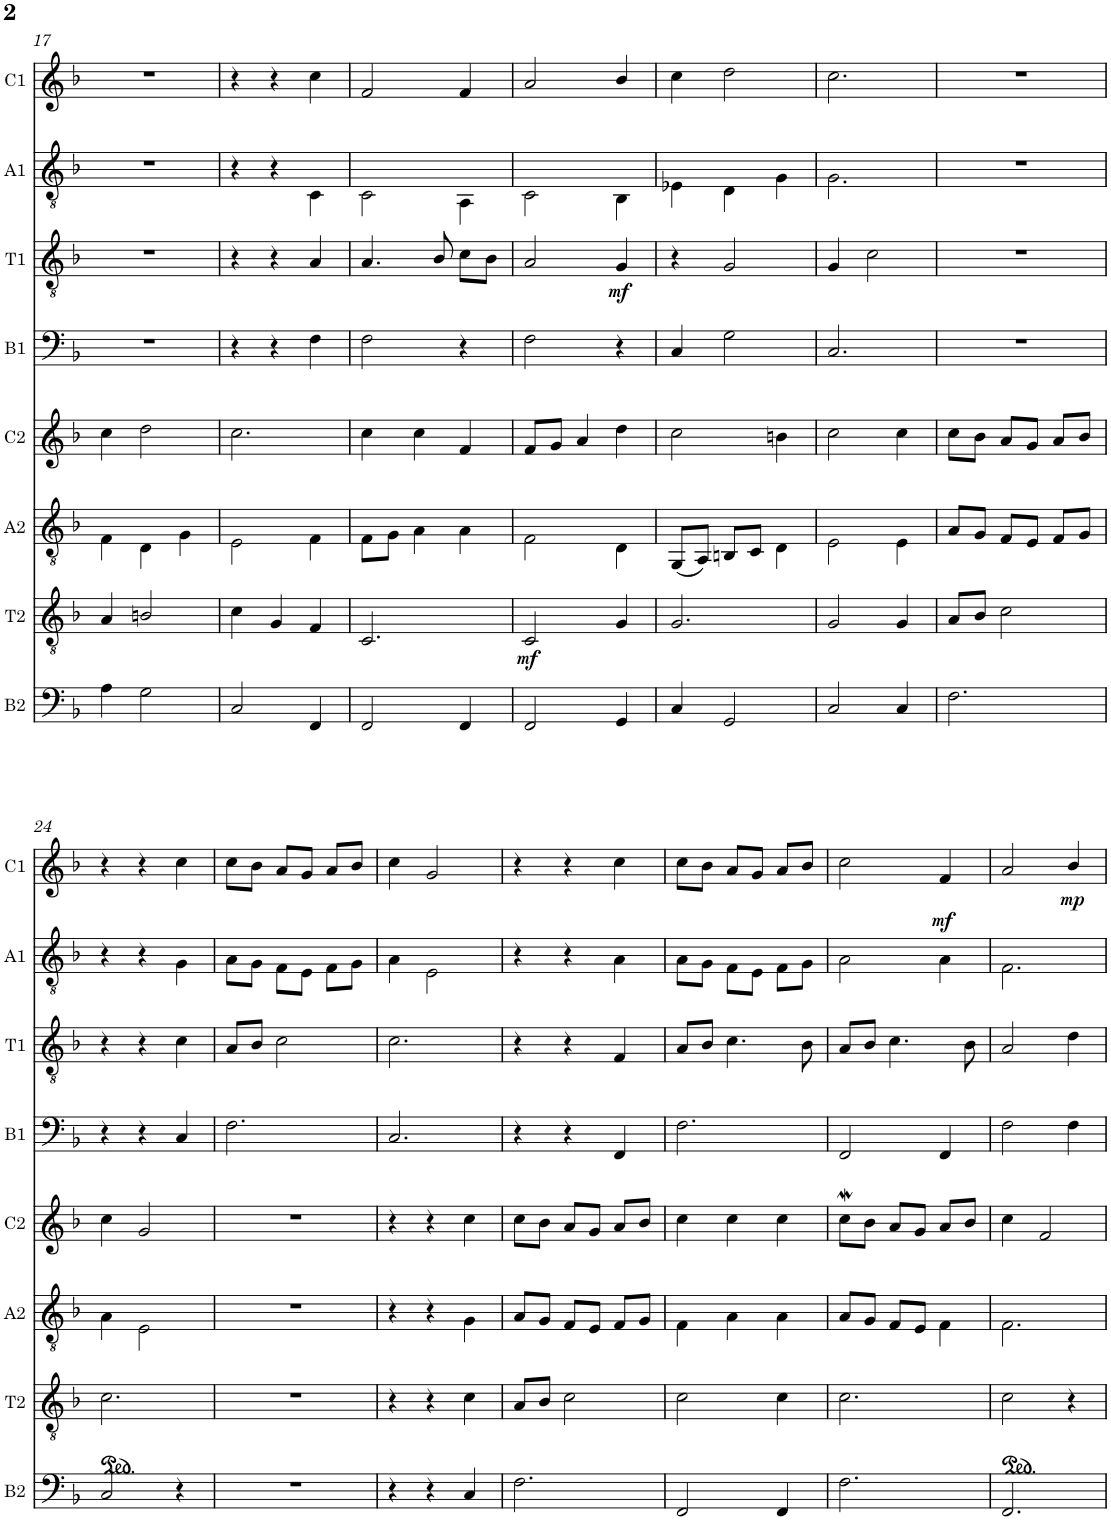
**kern	**kern	**dynam	**kern	**kern	**kern	**kern	**dynam	**kern	**dynam	**kern	**dynam
*part8	*part7	*part7	*part6	*part5	*part4	*part3	*part3	*part2	*part2	*part1	*part1
*staff8	*staff7	*staff7	*staff6	*staff5	*staff4	*staff3	*staff3	*staff2	*staff2	*staff1	*staff1
*I"Bass 2	*I"Tenor 2	*	*I"Alto 2	*I"Cantus 2	*I"Bass 1	*I"Tenor 1	*	*I"Alto 1	*	*I"Cantus 1	*
*I'B2	*I'T2	*	*I'A2	*I'C2	*I'B1	*I'T1	*	*I'A1	*	*I'C1	*
!!LO:PB:g=z
*clefF4	*clefGv2	*	*clefGv2	*clefG2	*clefF4	*clefGv2	*	*clefGv2	*	*clefG2	*
*k[b-]	*k[b-]	*	*k[b-]	*k[b-]	*k[b-]	*k[b-]	*	*k[b-]	*	*k[b-]	*
*M3/4	*M3/4	*	*M3/4	*M3/4	*M3/4	*M3/4	*	*M3/4	*	*M3/4	*
=17	=17	=17	=17	=17	=17	=17	=17	=17	=17	=17	=17
4A\	4A/	.	4F\	4cc\	2.r	2.r	.	2.r	.	2.r	.
2G\	2Bn/	.	4D\	2dd\	.	.	.	.	.	.	.
.	.	.	4G\	.	.	.	.	.	.	.	.
=18	=18	=18	=18	=18	=18	=18	=18	=18	=18	=18	=18
2C/	4c\	.	2E\	2.cc\	4r	4r	.	4r	.	4r	.
.	4G/	.	.	.	4r	4r	.	4r	.	4r	.
4FF/	4F/	.	4F\	.	4F\	4A/	.	4C\	.	4cc\	.
=19	=19	=19	=19	=19	=19	=19	=19	=19	=19	=19	=19
2FF/	2.C/	.	8F\L	4cc\	2F\	4.A/	.	2C\	.	2f/	.
.	.	.	8G\J	.	.	.	.	.	.	.	.
.	.	.	4A\	4cc\	.	.	.	.	.	.	.
.	.	.	.	.	.	8B-/	.	.	.	.	.
4FF/	.	.	4A\	4f/	4r	8c\L	.	4AA\	.	4f/	.
.	.	.	.	.	.	8B-\J	.	.	.	.	.
=20	=20	=20	=20	=20	=20	=20	=20	=20	=20	=20	=20
!	!	!LO:DY:b	!	!	!	!	!	!	!	!	!
2FF/	2C/	mf	2F\	8f/L	2F\	2A/	.	2C\	.	2a/	.
.	.	.	.	8g/J	.	.	.	.	.	.	.
.	.	.	.	4a/	.	.	.	.	.	.	.
!	!	!	!	!	!	!	!LO:DY:b	!	!	!	!
4GG/	4G/	.	4D\	4dd\	4r	4G/	mf	4BB-\	.	4b-/	.
=21	=21	=21	=21	=21	=21	=21	=21	=21	=21	=21	=21
4C/	2.G/	.	(<8GG/L	2cc\	4C/	4r	.	4E-X\	.	4cc\	.
.	.	.	8AA/J)	.	.	.	.	.	.	.	.
2GG/	.	.	8BBn/L	.	2G\	2G/	.	4D\	.	2dd\	.
.	.	.	8C/J	.	.	.	.	.	.	.	.
.	.	.	4D\	4bn\	.	.	.	4G\	.	.	.
=22	=22	=22	=22	=22	=22	=22	=22	=22	=22	=22	=22
2C/	2G/	.	2E\	2cc\	2.C/	4G/	.	2.G\	.	2.cc\	.
.	.	.	.	.	.	2c\	.	.	.	.	.
4C/	4G/	.	4E\	4cc\	.	.	.	.	.	.	.
=23	=23	=23	=23	=23	=23	=23	=23	=23	=23	=23	=23
2.F\	8A/L	.	8A/L	8cc\L	2.r	2.r	.	2.r	.	2.r	.
.	8B-/J	.	8G/J	8b-\J	.	.	.	.	.	.	.
.	2c\	.	8F/L	8a/L	.	.	.	.	.	.	.
.	.	.	8E/J	8g/J	.	.	.	.	.	.	.
.	.	.	8F/L	8a/L	.	.	.	.	.	.	.
.	.	.	8G/J	8b-/J	.	.	.	.	.	.	.
!!LO:LB:g=z
=24	=24	=24	=24	=24	=24	=24	=24	=24	=24	=24	=24
2C/	2.c\	.	4A\	4cc\	4r	4r	.	4r	.	4r	.
.	.	.	2E\	2g/	4r	4r	.	4r	.	4r	.
4r	.	.	.	.	4C/	4c\	.	4G\	.	4cc\	.
=25	=25	=25	=25	=25	=25	=25	=25	=25	=25	=25	=25
2.r	2.r	.	2.r	2.r	2.F\	8A/L	.	8A\L	.	8cc\L	.
.	.	.	.	.	.	8B-/J	.	8G\J	.	8b-\J	.
.	.	.	.	.	.	2c\	.	8F\L	.	8a/L	.
.	.	.	.	.	.	.	.	8E\J	.	8g/J	.
.	.	.	.	.	.	.	.	8F\L	.	8a/L	.
.	.	.	.	.	.	.	.	8G\J	.	8b-/J	.
=26	=26	=26	=26	=26	=26	=26	=26	=26	=26	=26	=26
4r	4r	.	4r	4r	2.C/	2.c\	.	4A\	.	4cc\	.
4r	4r	.	4r	4r	.	.	.	2E\	.	2g/	.
4C/	4c\	.	4G\	4cc\	.	.	.	.	.	.	.
=27	=27	=27	=27	=27	=27	=27	=27	=27	=27	=27	=27
2.F\	8A/L	.	8A/L	8cc\L	4r	4r	.	4r	.	4r	.
.	8B-/J	.	8G/J	8b-\J	.	.	.	.	.	.	.
.	2c\	.	8F/L	8a/L	4r	4r	.	4r	.	4r	.
.	.	.	8E/J	8g/J	.	.	.	.	.	.	.
.	.	.	8F/L	8a/L	4FF/	4F/	.	4A\	.	4cc\	.
.	.	.	8G/J	8b-/J	.	.	.	.	.	.	.
=28	=28	=28	=28	=28	=28	=28	=28	=28	=28	=28	=28
2FF/	2c\	.	4F\	4cc\	2.F\	8A/L	.	8A\L	.	8cc\L	.
.	.	.	.	.	.	8B-/J	.	8G\J	.	8b-\J	.
.	.	.	4A\	4cc\	.	4.c\	.	8F\L	.	8a/L	.
.	.	.	.	.	.	.	.	8E\J	.	8g/J	.
4FF/	4c\	.	4A\	4cc\	.	.	.	8F\L	.	8a/L	.
.	.	.	.	.	.	8B-\	.	8G\J	.	8b-/J	.
=29	=29	=29	=29	=29	=29	=29	=29	=29	=29	=29	=29
2.F\	2.c\	.	8A/L	8ccW\L	2FF/	8A/L	.	2A\	.	2cc\	.
.	.	.	8G/J	8b-\J	.	8B-/J	.	.	.	.	.
.	.	.	8F/L	8a/L	.	4.c\	.	.	.	.	.
.	.	.	8E/J	8g/J	.	.	.	.	.	.	.
!	!	!	!	!	!	!	!	!	!LO:DY:a	!	!
.	.	.	4F\	8a/L	4FF/	.	.	4A\	mf	4f/	.
.	.	.	.	8b-/J	.	8B-\	.	.	.	.	.
=30	=30	=30	=30	=30	=30	=30	=30	=30	=30	=30	=30
2.FF/	2c\	.	2.F\	4cc\	2F\	2A/	.	2.F\	.	2a/	.
.	.	.	.	2f/	.	.	.	.	.	.	.
!	!	!	!	!	!	!	!	!	!	!	!LO:DY:b
.	4r	.	.	.	4F\	4d\	.	.	.	4b-/	mp
=	=	=	=	=	=	=	=	=	=	=	=
*-	*-	*-	*-	*-	*-	*-	*-	*-	*-	*-	*-
